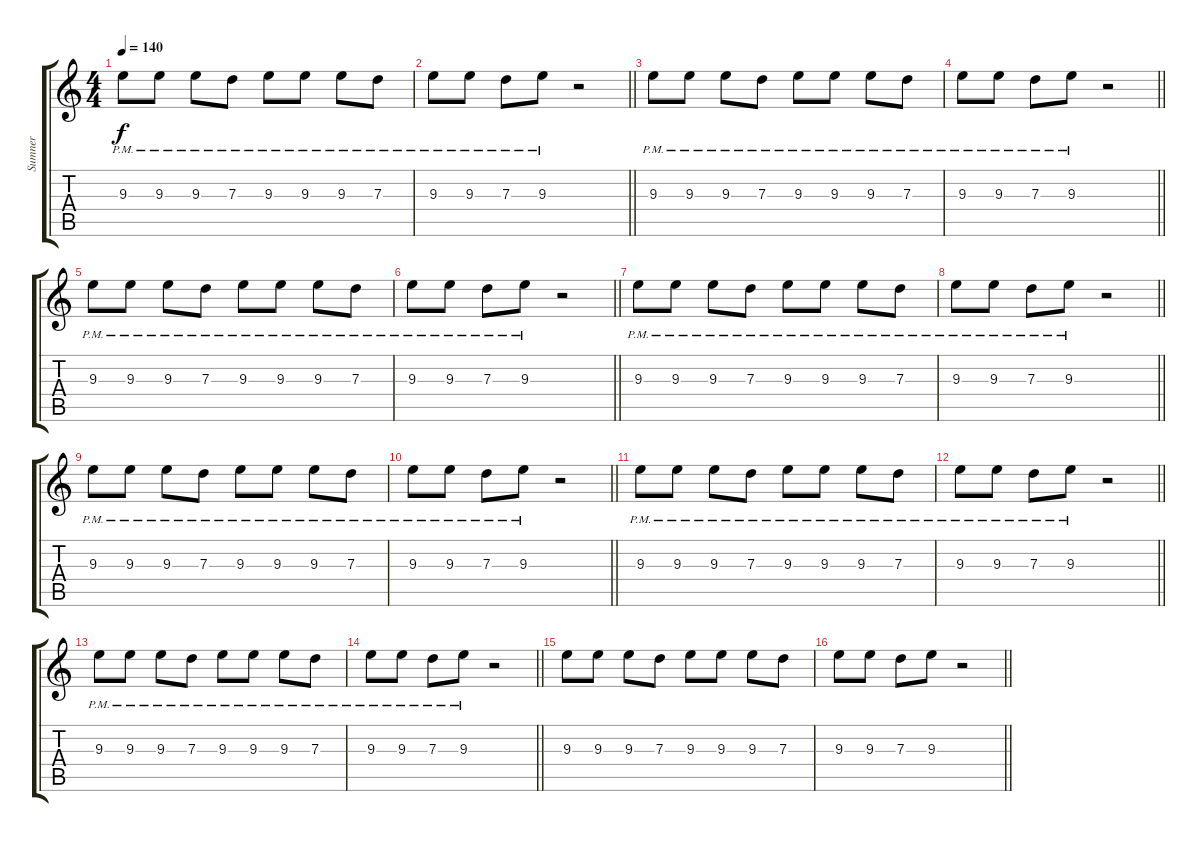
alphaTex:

\track ("Sumner" "Sumner") {instrument overdrivenguitar}
\staff {score tabs}
\tuning (E4 B3 G3 D3 A2 E2) {hide}
\ts (4 4)
\tempo 140
\clef g2
\ks c
9.3{pm}.8{dy f} 9.3{pm}.8 9.3{pm}.8 7.3{pm}.8 9.3{pm}.8 9.3{pm}.8 9.3{pm}.8 7.3{pm}.8 |
\barLineRight lightlight
9.3{pm}.8 9.3{pm}.8 7.3{pm}.8 9.3{pm}.8 r.2 |
9.3{pm}.8 9.3{pm}.8 9.3{pm}.8 7.3{pm}.8 9.3{pm}.8 9.3{pm}.8 9.3{pm}.8 7.3{pm}.8 |
\barLineRight lightlight
9.3{pm}.8 9.3{pm}.8 7.3{pm}.8 9.3{pm}.8 r.2 |
9.3{pm}.8 9.3{pm}.8 9.3{pm}.8 7.3{pm}.8 9.3{pm}.8 9.3{pm}.8 9.3{pm}.8 7.3{pm}.8 |
\barLineRight lightlight
9.3{pm}.8 9.3{pm}.8 7.3{pm}.8 9.3{pm}.8 r.2 |
9.3{pm}.8 9.3{pm}.8 9.3{pm}.8 7.3{pm}.8 9.3{pm}.8 9.3{pm}.8 9.3{pm}.8 7.3{pm}.8 |
\barLineRight lightlight
9.3{pm}.8 9.3{pm}.8 7.3{pm}.8 9.3{pm}.8 r.2 |
9.3{pm}.8 9.3{pm}.8 9.3{pm}.8 7.3{pm}.8 9.3{pm}.8 9.3{pm}.8 9.3{pm}.8 7.3{pm}.8 |
\barLineRight lightlight
9.3{pm}.8 9.3{pm}.8 7.3{pm}.8 9.3{pm}.8 r.2 |
9.3{pm}.8 9.3{pm}.8 9.3{pm}.8 7.3{pm}.8 9.3{pm}.8 9.3{pm}.8 9.3{pm}.8 7.3{pm}.8 |
\barLineRight lightlight
9.3{pm}.8 9.3{pm}.8 7.3{pm}.8 9.3{pm}.8 r.2 |
9.3{pm}.8 9.3{pm}.8 9.3{pm}.8 7.3{pm}.8 9.3{pm}.8 9.3{pm}.8 9.3{pm}.8 7.3{pm}.8 |
\barLineRight lightlight
9.3{pm}.8 9.3{pm}.8 7.3{pm}.8 9.3{pm}.8 r.2 |
9.3.8 9.3.8 9.3.8 7.3.8 9.3.8 9.3.8 9.3.8 7.3.8 |
\barLineRight lightlight
9.3.8 9.3.8 7.3.8 9.3.8 r.2
